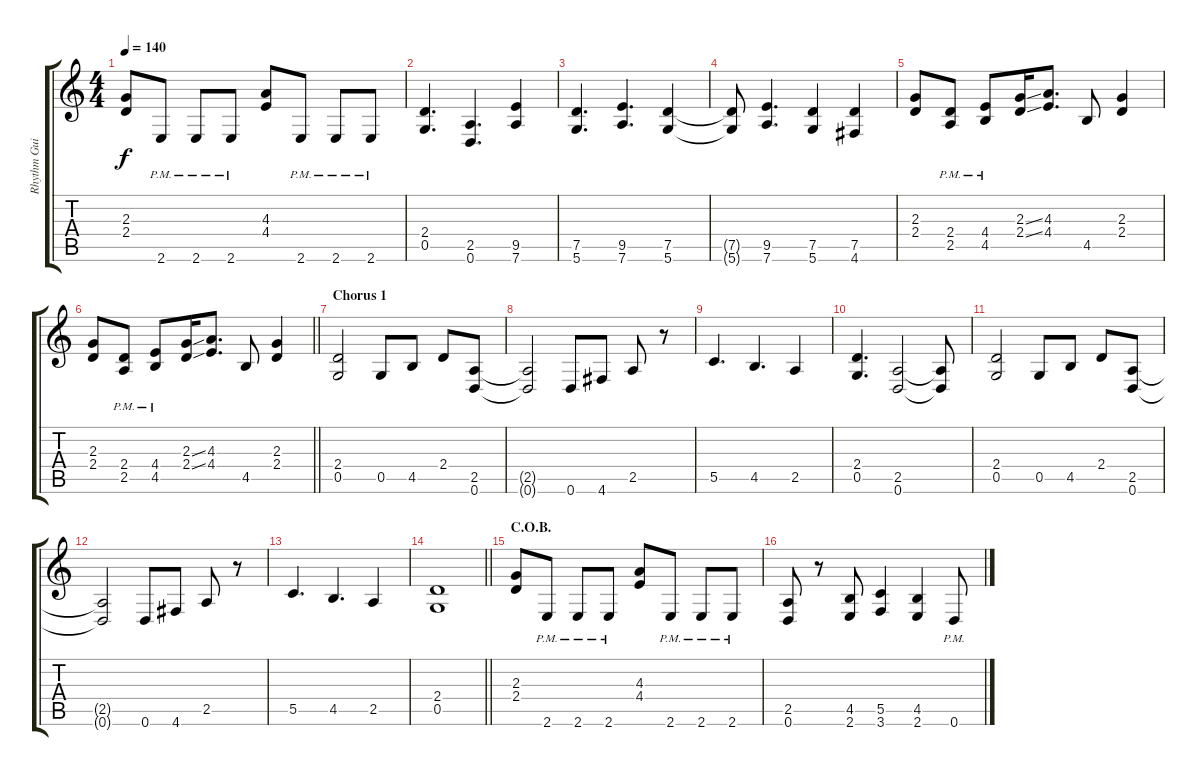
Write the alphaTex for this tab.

\track ("Rhythm Guitar L" "Rhythm Gui") {instrument distortionguitar}
\staff {score tabs}
\tuning (D4 A3 F3 C3 G2 D2) {hide}
\ts (4 4)
\tempo 140
\clef g2
\ks c
(2.3 2.4).8{dy f} 2.6{pm}.8 2.6{pm}.8 2.6{pm}.8 (4.3 4.4).8 2.6{pm}.8 2.6{pm}.8 2.6{pm}.8 |
(2.4 0.5).4{d} (2.5 0.6).4{d} (9.5 7.6).4 |
(7.5 5.6).4{d} (9.5 7.6).4{d} (7.5 5.6).4 |
(7.5{t} 5.6{t}).8 (9.5 7.6).4{d} (7.5 5.6).4 (7.5 4.6).4 |
(2.3 2.4).8 (2.4{pm} 2.5{pm}).8 (4.4{pm} 4.5{pm}).8 (2.3{ss} 2.4{ss}).16 (4.3 4.4).8{d} 4.5.8 (2.3 2.4).4 |
\barLineRight lightlight
(2.3 2.4).8 (2.4{pm} 2.5{pm}).8 (4.4{pm} 4.5{pm}).8 (2.3{ss} 2.4{ss}).16 (4.3 4.4).8{d} 4.5.8 (2.3 2.4).4 |
\section ("" "Chorus 1")
(2.4 0.5).2 0.5.8 4.5.8 2.4.8 (2.5 0.6).8 |
(2.5{t} 0.6{t}).2 0.6.8 4.6.8 2.5.8 r.8 |
5.5.4{d} 4.5.4{d} 2.5.4 |
(2.4 0.5).4{d} (2.5 0.6).2 (2.5{t} 0.6{t}).8 |
(2.4 0.5).2 0.5.8 4.5.8 2.4.8 (2.5 0.6).8 |
(2.5{t} 0.6{t}).2 0.6.8 4.6.8 2.5.8 r.8 |
5.5.4{d} 4.5.4{d} 2.5.4 |
\barLineRight lightlight
(2.4 0.5).1 |
\section ("" "C.O.B.")
(2.3 2.4).8 2.6{pm}.8 2.6{pm}.8 2.6{pm}.8 (4.3 4.4).8 2.6{pm}.8 2.6{pm}.8 2.6{pm}.8 |
(2.5 0.6).8 r.8 (4.5 2.6).8 (5.5 3.6).4 (4.5 2.6).4 0.6{pm}.8
